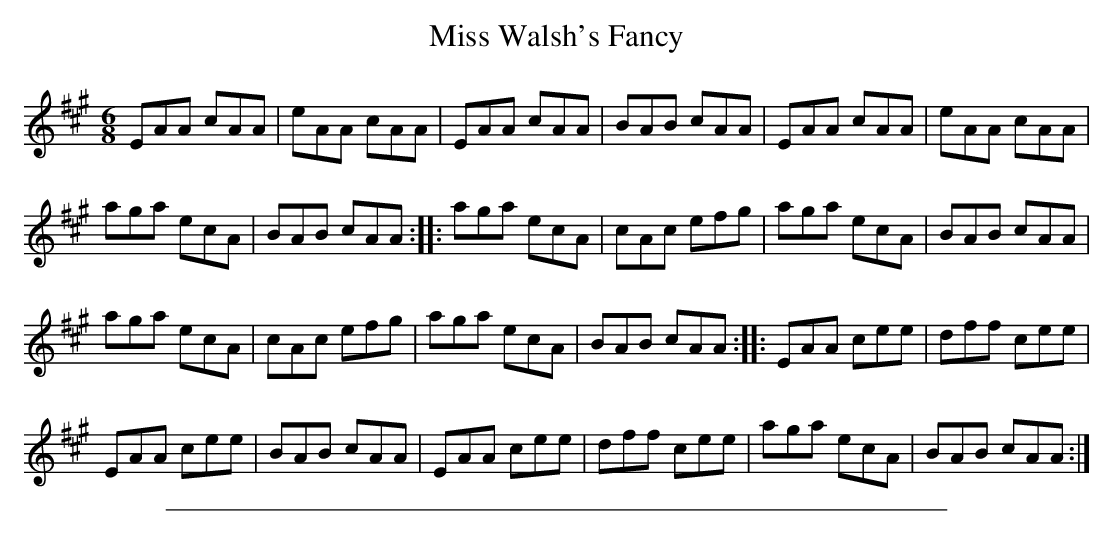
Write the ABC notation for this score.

X:1
T: Miss Walsh's Fancy
M:6/8
K:A
EAA cAA|eAA cAA|EAA cAA|BAB cAA|EAA cAA|eAA cAA|
aga ecA|BAB cAA::aga ecA|cAc efg|aga ecA|BAB cAA|
aga ecA|cAc efg|aga ecA|BAB cAA::EAA cee|dff cee|
EAA cee|BAB cAA|EAA cee|dff cee|aga ecA|BAB cAA:|]
